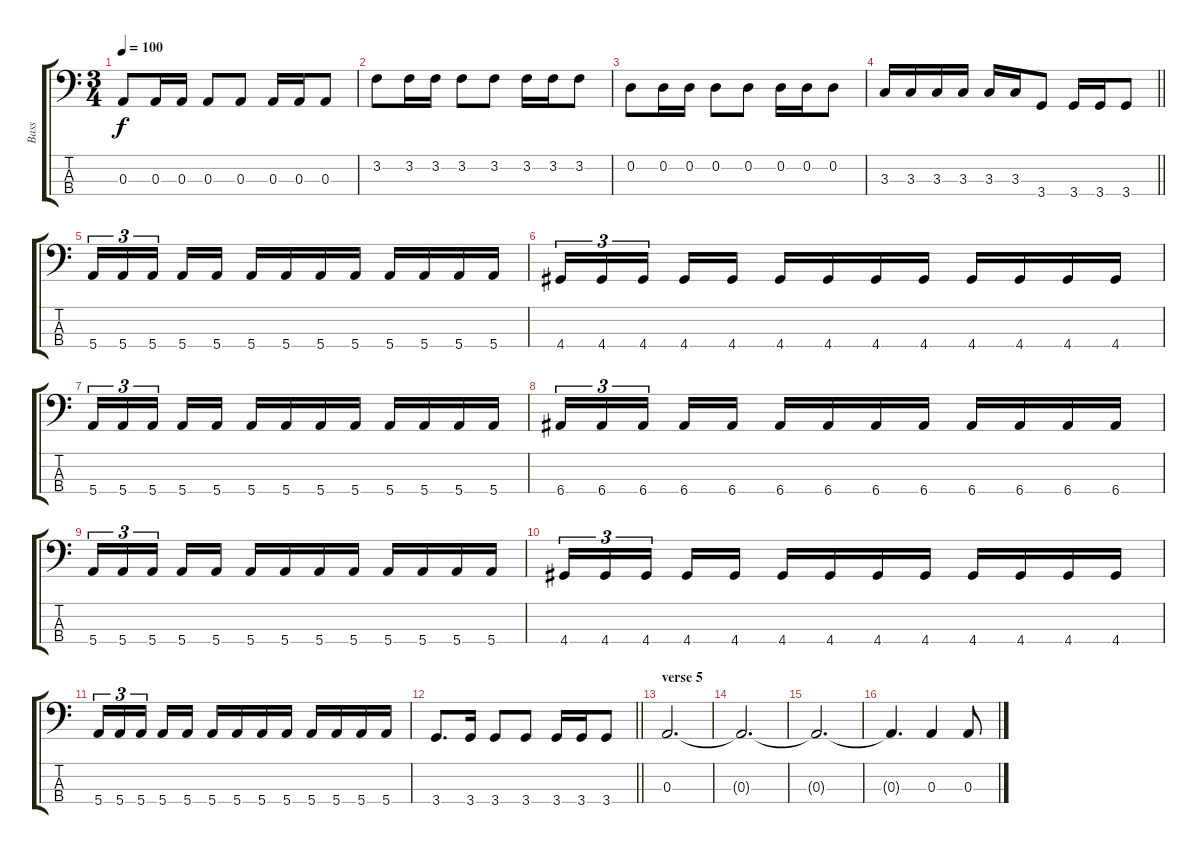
\track ("Bass" "Bass") {instrument electricbassfinger}
\staff {score tabs}
\tuning (G2 D2 A1 E1) {hide}
\ts (3 4)
\tempo 100
\clef f4
\ks c
0.3.8{dy f} 0.3.16 0.3.16 0.3.8 0.3.8 0.3.16 0.3.16 0.3.8 |
3.2.8 3.2.16 3.2.16 3.2.8 3.2.8 3.2.16 3.2.16 3.2.8 |
0.2.8 0.2.16 0.2.16 0.2.8 0.2.8 0.2.16 0.2.16 0.2.8 |
\barLineRight lightlight
3.3.16 3.3.16 3.3.16 3.3.16 3.3.16 3.3.16 3.4.8 3.4.16 3.4.16 3.4.8 |
\section ("" "")
5.4.16{tu (3 2)} 5.4.16{tu (3 2)} 5.4.16{tu (3 2) beam splitsecondary} 5.4.16 5.4.16 5.4.16 5.4.16 5.4.16 5.4.16 5.4.16 5.4.16 5.4.16 5.4.16 |
4.4.16{tu (3 2)} 4.4.16{tu (3 2)} 4.4.16{tu (3 2) beam splitsecondary} 4.4.16 4.4.16 4.4.16 4.4.16 4.4.16 4.4.16 4.4.16 4.4.16 4.4.16 4.4.16 |
5.4.16{tu (3 2)} 5.4.16{tu (3 2)} 5.4.16{tu (3 2) beam splitsecondary} 5.4.16 5.4.16 5.4.16 5.4.16 5.4.16 5.4.16 5.4.16 5.4.16 5.4.16 5.4.16 |
6.4.16{tu (3 2)} 6.4.16{tu (3 2)} 6.4.16{tu (3 2) beam splitsecondary} 6.4.16 6.4.16 6.4.16 6.4.16 6.4.16 6.4.16 6.4.16 6.4.16 6.4.16 6.4.16 |
5.4.16{tu (3 2)} 5.4.16{tu (3 2)} 5.4.16{tu (3 2) beam splitsecondary} 5.4.16 5.4.16 5.4.16 5.4.16 5.4.16 5.4.16 5.4.16 5.4.16 5.4.16 5.4.16 |
4.4.16{tu (3 2)} 4.4.16{tu (3 2)} 4.4.16{tu (3 2) beam splitsecondary} 4.4.16 4.4.16 4.4.16 4.4.16 4.4.16 4.4.16 4.4.16 4.4.16 4.4.16 4.4.16 |
5.4.16{tu (3 2)} 5.4.16{tu (3 2)} 5.4.16{tu (3 2) beam splitsecondary} 5.4.16 5.4.16 5.4.16 5.4.16 5.4.16 5.4.16 5.4.16 5.4.16 5.4.16 5.4.16 |
\barLineRight lightlight
3.4.8{d} 3.4.16 3.4.8 3.4.8 3.4.16 3.4.16 3.4.8 |
\section ("" "verse 5")
0.3.2{d} |
0.3{t}.2{d} |
0.3{t}.2{d} |
0.3{t}.4{d} 0.3.4 0.3.8
